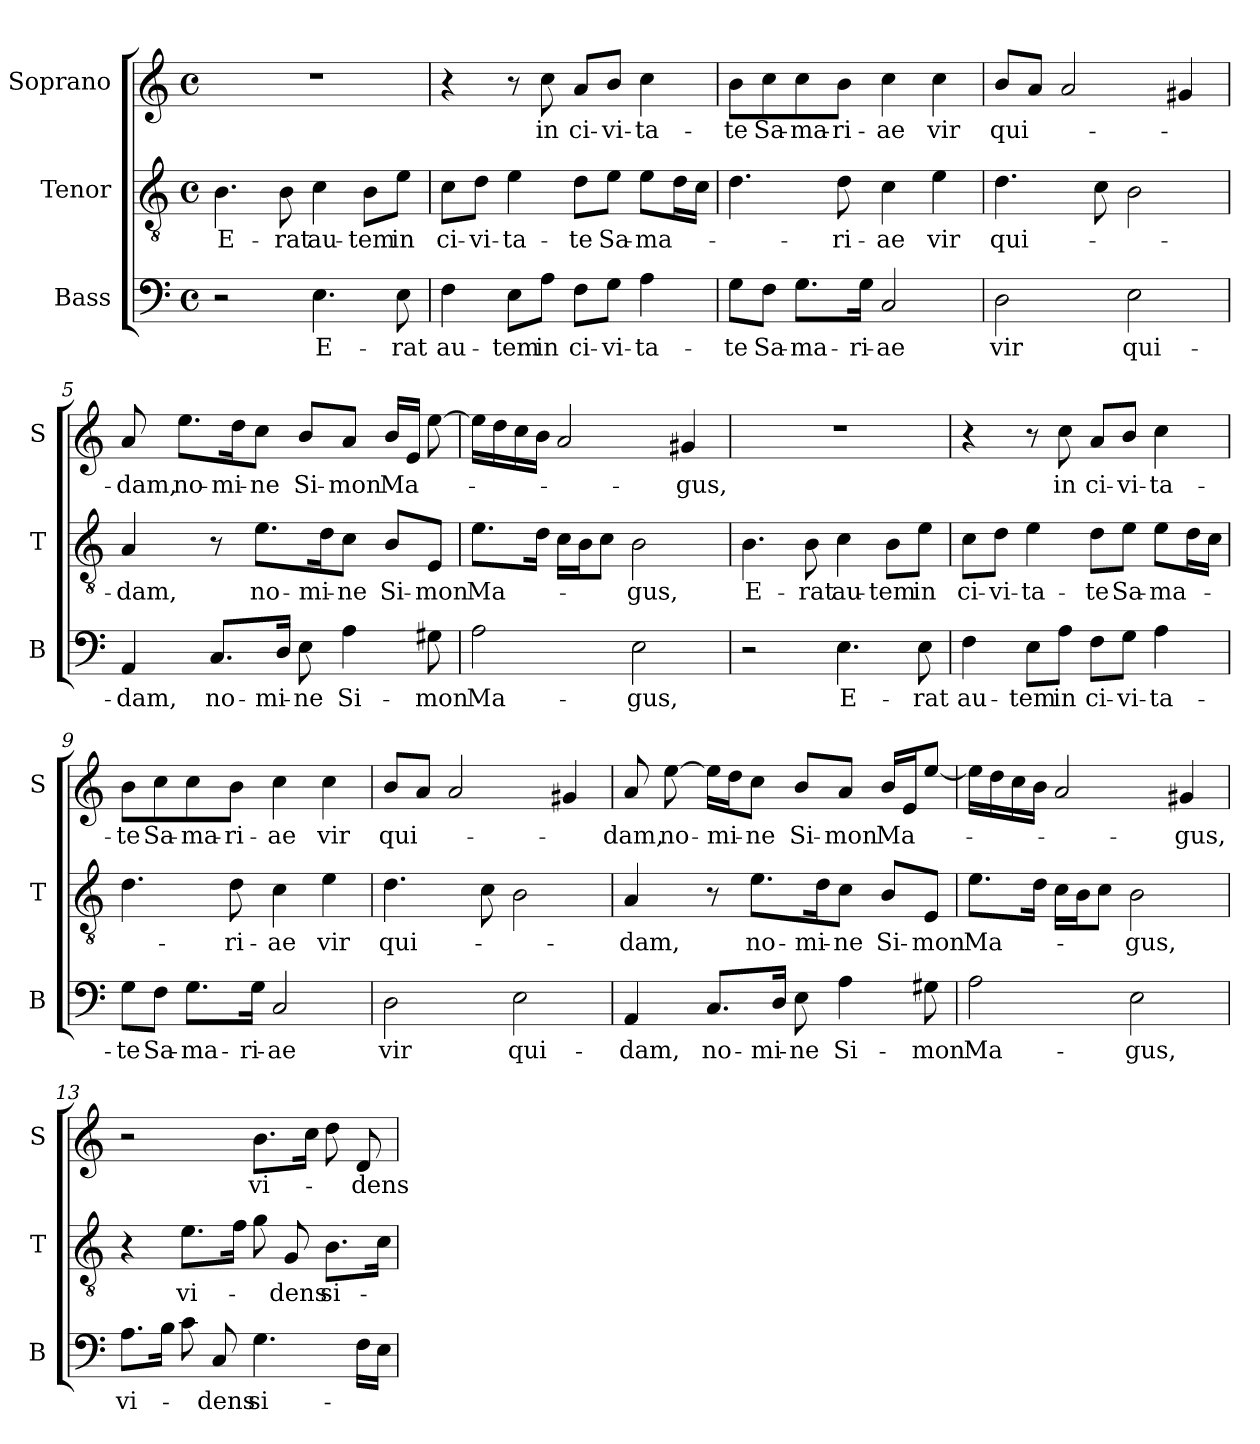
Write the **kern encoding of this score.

**kern	**text	**kern	**text	**kern	**text
*part3	*part3	*part2	*part2	*part1	*part1
*staff3	*staff3	*staff2	*staff2	*staff1	*staff1
*I"Bass	*	*I"Tenor	*	*I"Soprano	*
*I'B	*	*I'T	*	*I'S	*
*clefF4	*	*clefGv2	*	*clefG2	*
*k[]	*	*k[]	*	*k[]	*
*C:	*	*C:	*	*C:	*
*M4/4	*	*M4/4	*	*M4/4	*
*met(c)	*	*met(c)	*	*met(c)	*
=1	=1	=1	=1	=1	=1
!	!	!	!LO:LY:b	!	!
2r	.	4.B\	E-	1r	.
!	!	!	!LO:LY:b	!	!
.	.	8B\	-rat	.	.
!	!LO:LY:b	!	!LO:LY:b	!	!
4.E\	E-	4c\	au-	.	.
!	!	!	!LO:LY:b	!	!
.	.	8B\L	-tem	.	.
!	!LO:LY:b	!	!LO:LY:b	!	!
8E\	-rat	8e\J	in	.	.
=2	=2	=2	=2	=2	=2
!	!LO:LY:b	!	!LO:LY:b	!	!
4F\	au-	8c\L	ci-	4r	.
!	!	!	!LO:LY:b	!	!
.	.	8d\J	-vi-	.	.
!	!LO:LY:b	!	!LO:LY:b	!	!
8E\L	-tem	4e\	-ta-	8r	.
!	!LO:LY:b	!	!	!	!LO:LY:b
8A\J	in	.	.	8cc\	in
!	!LO:LY:b	!	!LO:LY:b	!	!LO:LY:b
8F\L	ci-	8d\L	-te	8a/L	ci-
!	!LO:LY:b	!	!LO:LY:b	!	!LO:LY:b
8G\J	-vi-	8e\J	Sa-	8b/J	-vi-
!	!LO:LY:b	!	!LO:LY:b	!	!LO:LY:b
4A\	-ta-	8e\L	-ma-	4cc\	-ta-
.	.	16d\L	.	.	.
.	.	16c\JJ	.	.	.
=3	=3	=3	=3	=3	=3
!	!LO:LY:b	!	!	!	!LO:LY:b
8G\L	-te	4.d\	.	8b\L	-te
!	!LO:LY:b	!	!	!	!LO:LY:b
8F\J	Sa-	.	.	8cc\	Sa-
!	!LO:LY:b	!	!	!	!LO:LY:b
8.G\L	-ma-	.	.	8cc\	-ma-
!	!	!	!LO:LY:b	!	!LO:LY:b
.	.	8d\	-ri-	8b\J	-ri-
!	!LO:LY:b	!	!	!	!
16G\Jk	-ri-	.	.	.	.
!	!LO:LY:b	!	!LO:LY:b	!	!LO:LY:b
2C/	-ae	4c\	-ae	4cc\	-ae
!	!	!	!LO:LY:b	!	!LO:LY:b
.	.	4e\	vir	4cc\	vir
=4	=4	=4	=4	=4	=4
!	!LO:LY:b	!	!LO:LY:b	!	!LO:LY:b
2D\	vir	4.d\	qui-	8b/L	qui-
.	.	.	.	8a/J	.
.	.	.	.	2a/	.
.	.	8c\	.	.	.
!	!LO:LY:b	!	!	!	!
2E\	qui-	2B\	.	.	.
.	.	.	.	4g#X/	.
!!LO:LB:g=z
=5	=5	=5	=5	=5	=5
!	!LO:LY:b	!	!LO:LY:b	!	!LO:LY:b
4AA/	-dam,	4A/	-dam,	8a/	-dam,
!	!	!	!	!	!LO:LY:b
.	.	.	.	8.ee\L	no-
!	!LO:LY:b	!	!	!	!
8.C/L	no-	8r	.	.	.
!	!	!	!	!	!LO:LY:b
.	.	.	.	16dd\k	-mi-
!	!	!	!LO:LY:b	!	!LO:LY:b
.	.	8.e\L	no-	8cc\J	-ne
!	!LO:LY:b	!	!	!	!
16D/Jk	-mi-	.	.	.	.
!	!LO:LY:b	!	!	!	!LO:LY:b
8E\	-ne	.	.	8b/L	Si-
!	!	!	!LO:LY:b	!	!
.	.	16d\k	-mi-	.	.
!	!LO:LY:b	!	!LO:LY:b	!	!LO:LY:b
4A\	Si-	8c\J	-ne	8a/J	-mon
!	!	!	!LO:LY:b	!	!LO:LY:b
.	.	8B/L	Si-	16b/LL	Ma-
.	.	.	.	16e/JJ	.
!	!LO:LY:b	!	!LO:LY:b	!	!
8G#X\	-mon	8E/J	-mon	[8ee\	.
=6	=6	=6	=6	=6	=6
!	!LO:LY:b	!	!LO:LY:b	!	!
2A\	Ma-	8.e\L	Ma-	16ee\LL]	.
.	.	.	.	16dd\	.
.	.	.	.	16cc\	.
.	.	16d\Jk	.	16b\JJ	.
.	.	16c\LL	.	2a/	.
.	.	16B\J	.	.	.
.	.	8c\J	.	.	.
!	!LO:LY:b	!	!LO:LY:b	!	!
2E\	-gus,	2B\	-gus,	.	.
!	!	!	!	!	!LO:LY:b
.	.	.	.	4g#X/	-gus,
=7	=7	=7	=7	=7	=7
!	!	!	!LO:LY:b	!	!
2r	.	4.B\	E-	1r	.
!	!	!	!LO:LY:b	!	!
.	.	8B\	-rat	.	.
!	!LO:LY:b	!	!LO:LY:b	!	!
4.E\	E-	4c\	au-	.	.
!	!	!	!LO:LY:b	!	!
.	.	8B\L	-tem	.	.
!	!LO:LY:b	!	!LO:LY:b	!	!
8E\	-rat	8e\J	in	.	.
=8	=8	=8	=8	=8	=8
!	!LO:LY:b	!	!LO:LY:b	!	!
4F\	au-	8c\L	ci-	4r	.
!	!	!	!LO:LY:b	!	!
.	.	8d\J	-vi-	.	.
!	!LO:LY:b	!	!LO:LY:b	!	!
8E\L	-tem	4e\	-ta-	8r	.
!	!LO:LY:b	!	!	!	!LO:LY:b
8A\J	in	.	.	8cc\	in
!	!LO:LY:b	!	!LO:LY:b	!	!LO:LY:b
8F\L	ci-	8d\L	-te	8a/L	ci-
!	!LO:LY:b	!	!LO:LY:b	!	!LO:LY:b
8G\J	-vi-	8e\J	Sa-	8b/J	-vi-
!	!LO:LY:b	!	!LO:LY:b	!	!LO:LY:b
4A\	-ta-	8e\L	-ma-	4cc\	-ta-
.	.	16d\L	.	.	.
.	.	16c\JJ	.	.	.
!!LO:LB:g=z
=9	=9	=9	=9	=9	=9
!	!LO:LY:b	!	!	!	!LO:LY:b
8G\L	-te	4.d\	.	8b\L	-te
!	!LO:LY:b	!	!	!	!LO:LY:b
8F\J	Sa-	.	.	8cc\	Sa-
!	!LO:LY:b	!	!	!	!LO:LY:b
8.G\L	-ma-	.	.	8cc\	-ma-
!	!	!	!LO:LY:b	!	!LO:LY:b
.	.	8d\	-ri-	8b\J	-ri-
!	!LO:LY:b	!	!	!	!
16G\Jk	-ri-	.	.	.	.
!	!LO:LY:b	!	!LO:LY:b	!	!LO:LY:b
2C/	-ae	4c\	-ae	4cc\	-ae
!	!	!	!LO:LY:b	!	!LO:LY:b
.	.	4e\	vir	4cc\	vir
=10	=10	=10	=10	=10	=10
!	!LO:LY:b	!	!LO:LY:b	!	!LO:LY:b
2D\	vir	4.d\	qui-	8b/L	qui-
.	.	.	.	8a/J	.
.	.	.	.	2a/	.
.	.	8c\	.	.	.
!	!LO:LY:b	!	!	!	!
2E\	qui-	2B\	.	.	.
.	.	.	.	4g#X/	.
=11	=11	=11	=11	=11	=11
!	!LO:LY:b	!	!LO:LY:b	!	!LO:LY:b
4AA/	-dam,	4A/	-dam,	8a/	-dam,
!	!	!	!	!	!LO:LY:b
.	.	.	.	[8ee\	no-
!	!LO:LY:b	!	!	!	!
8.C/L	no-	8r	.	16ee\LL]	.
!	!	!	!	!	!LO:LY:b
.	.	.	.	16dd\J	-mi-
!	!	!	!LO:LY:b	!	!LO:LY:b
.	.	8.e\L	no-	8cc\J	-ne
!	!LO:LY:b	!	!	!	!
16D/Jk	-mi-	.	.	.	.
!	!LO:LY:b	!	!	!	!LO:LY:b
8E\	-ne	.	.	8b/L	Si-
!	!	!	!LO:LY:b	!	!
.	.	16d\k	-mi-	.	.
!	!LO:LY:b	!	!LO:LY:b	!	!LO:LY:b
4A\	Si-	8c\J	-ne	8a/J	-mon
!	!	!	!LO:LY:b	!	!LO:LY:b
.	.	8B/L	Si-	16b/LL	Ma-
.	.	.	.	16e/J	.
!	!LO:LY:b	!	!LO:LY:b	!	!
8G#X\	-mon	8E/J	-mon	[8ee/J	.
=12	=12	=12	=12	=12	=12
!	!LO:LY:b	!	!LO:LY:b	!	!
2A\	Ma-	8.e\L	Ma-	16ee\LL]	.
.	.	.	.	16dd\	.
.	.	.	.	16cc\	.
.	.	16d\Jk	.	16b\JJ	.
.	.	16c\LL	.	2a/	.
.	.	16B\J	.	.	.
.	.	8c\J	.	.	.
!	!LO:LY:b	!	!LO:LY:b	!	!
2E\	-gus,	2B\	-gus,	.	.
!	!	!	!	!	!LO:LY:b
.	.	.	.	4g#X/	-gus,
!!LO:PB:g=z
=13	=13	=13	=13	=13	=13
!	!LO:LY:b	!	!	!	!
8.A\L	vi-	4r	.	2r	.
16B\Jk	.	.	.	.	.
!	!	!	!LO:LY:b	!	!
8c\	.	8.e\L	vi-	.	.
!	!LO:LY:b	!	!	!	!
8C/	-dens	.	.	.	.
.	.	16f\Jk	.	.	.
!	!LO:LY:b	!	!	!	!LO:LY:b
4.G\	si-	8g\	.	8.b\L	vi-
!	!	!	!LO:LY:b	!	!
.	.	8G/	-dens	.	.
.	.	.	.	16cc\Jk	.
!	!	!	!LO:LY:b	!	!
.	.	8.B\L	si-	8dd\	.
!	!	!	!	!	!LO:LY:b
16F\LL	.	.	.	8d/	-dens
16E\JJ	.	16c\Jk	.	.	.
=	=	=	=	=	=
*-	*-	*-	*-	*-	*-
